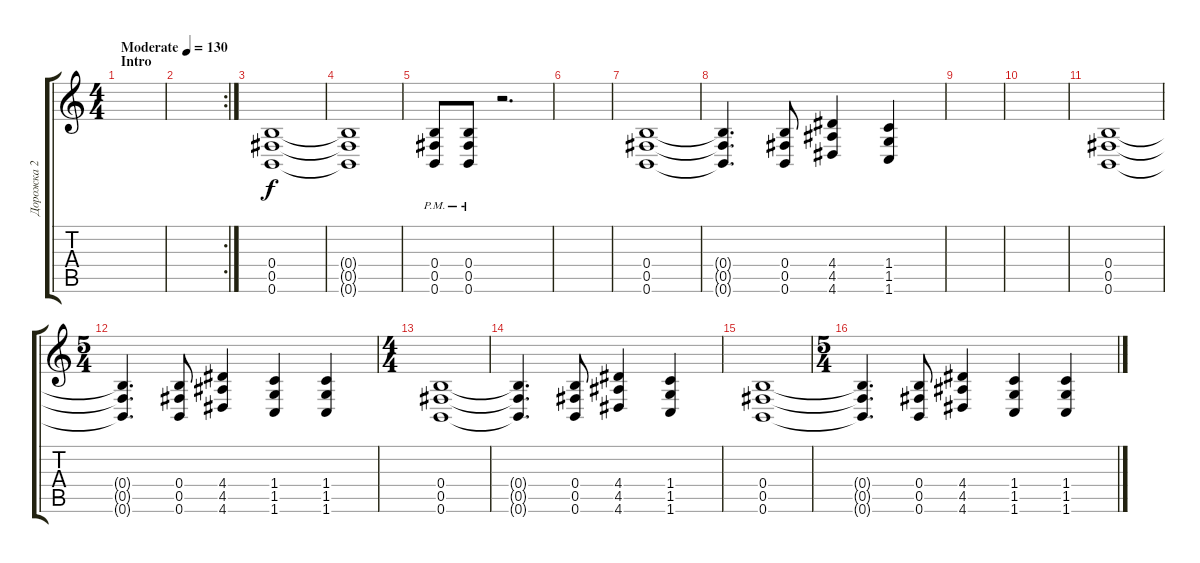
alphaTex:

\track ("Дорожка 2" "Дорожка 2") {instrument distortionguitar}
\staff {score tabs}
\tuning (Db4 Ab3 E3 B2 Gb2 B1) {hide}
\ts (4 4)
\section ("" "Intro")
\tempo (130 "Moderate")
\clef g2
\ks c
|
\rc 2
|
(0.4 0.5 0.6).1 |
(0.4{t} 0.5{t} 0.6{t}).1 |
(0.4{pm} 0.5{pm} 0.6{pm}).8 (0.4{pm} 0.5{pm} 0.6{pm}).8 r.2{d} |
|
(0.4 0.5 0.6).1 |
(0.4{t} 0.5{t} 0.6{t}).4{d} (0.4 0.5 0.6).8 (4.4 4.5 4.6).4 (1.4 1.5 1.6).4 |
|
|
(0.4 0.5 0.6).1 |
\ts (5 4)
(0.4{t} 0.5{t} 0.6{t}).4{d} (0.4 0.5 0.6).8 (4.4 4.5 4.6).4 (1.4 1.5 1.6).4 (1.4 1.5 1.6).4 |
\ts (4 4)
(0.4 0.5 0.6).1 |
(0.4{t} 0.5{t} 0.6{t}).4{d} (0.4 0.5 0.6).8 (4.4 4.5 4.6).4 (1.4 1.5 1.6).4 |
(0.4 0.5 0.6).1 |
\ts (5 4)
(0.4{t} 0.5{t} 0.6{t}).4{d} (0.4 0.5 0.6).8 (4.4 4.5 4.6).4 (1.4 1.5 1.6).4 (1.4 1.5 1.6).4
